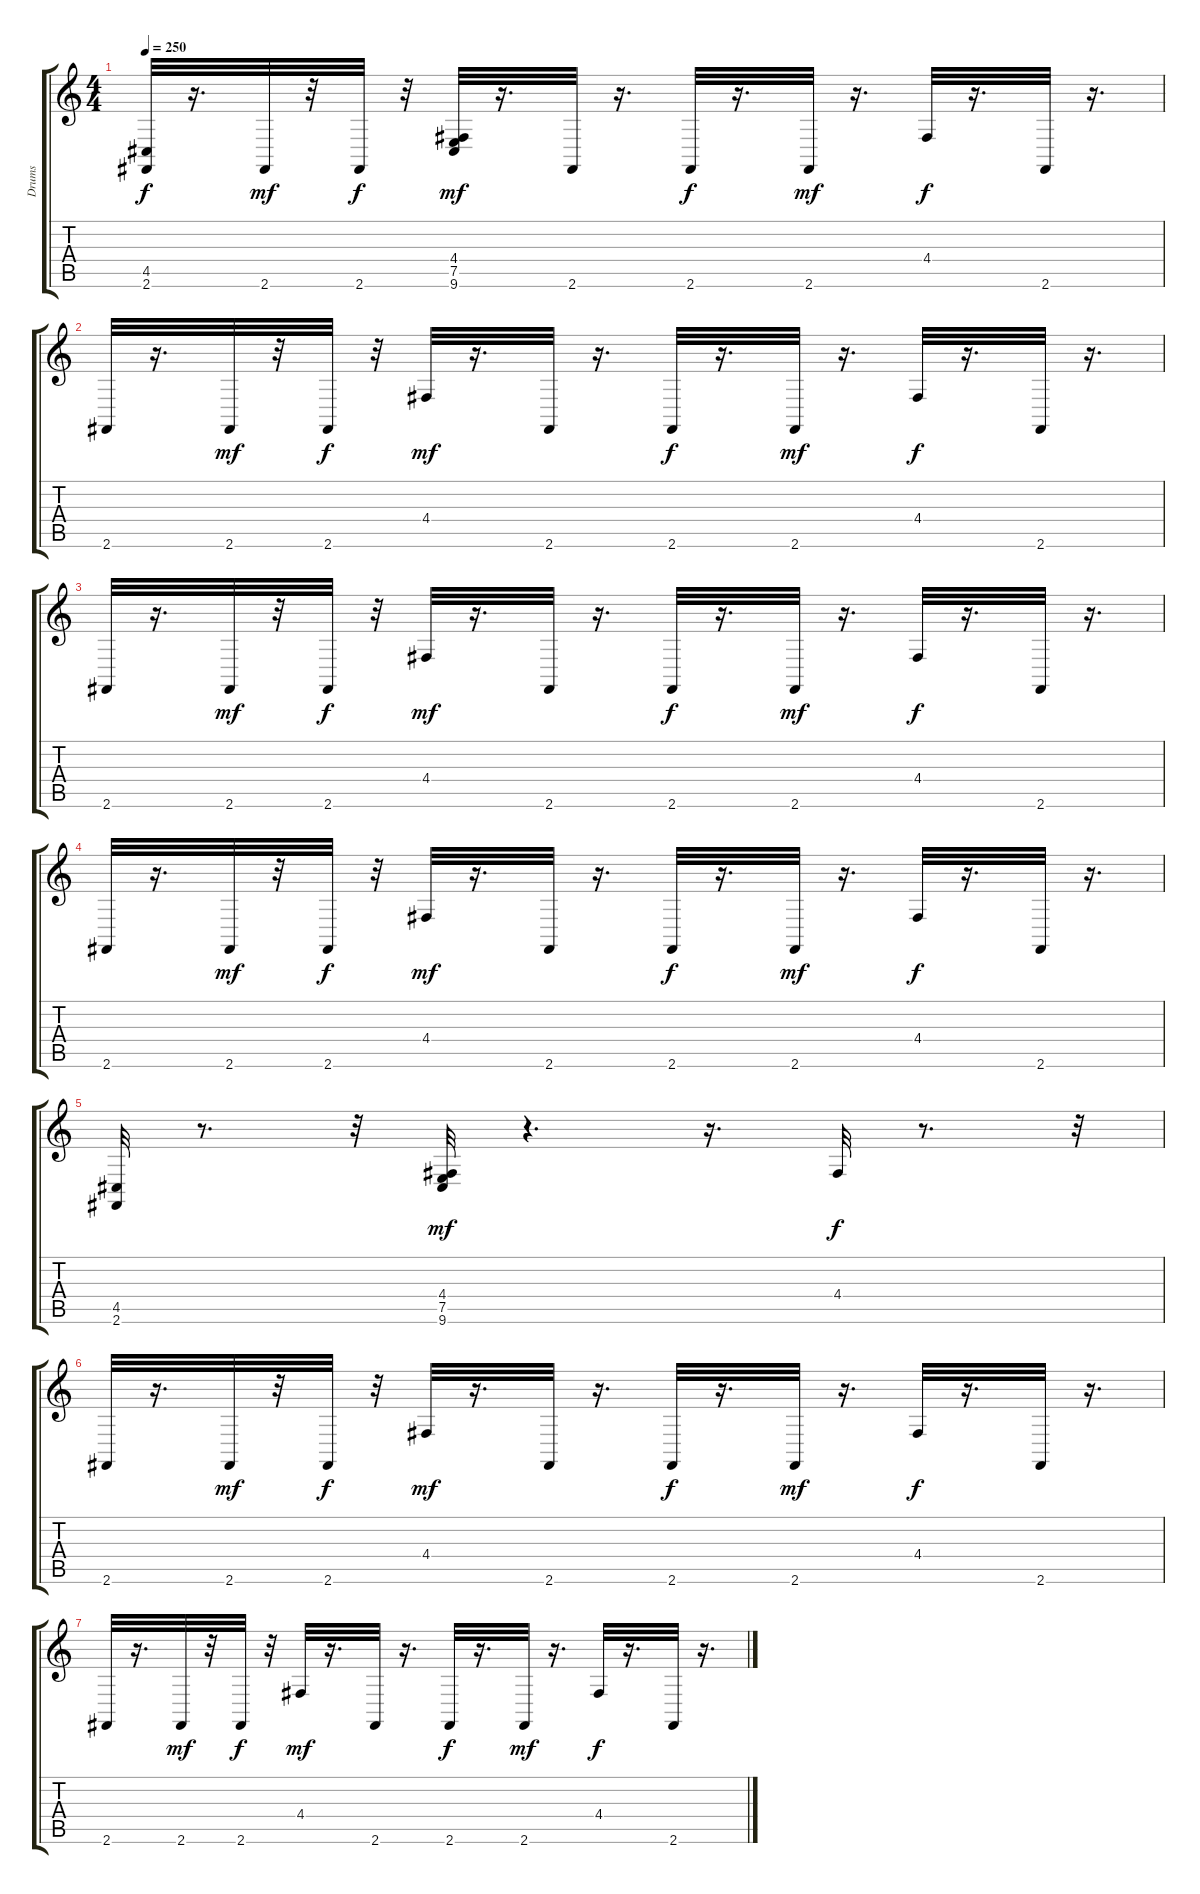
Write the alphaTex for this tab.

\track ("Drums" "Drums") {instrument synthdrum}
\staff {score tabs}
\tuning (E4 B3 G3 D3 A2 E2) {hide}
\ts (4 4)
\tempo 250
\clef g2
\ks c
(4.5 2.6).32{dy f} r.16{d} 2.6.32{dy mf} r.32 2.6.32{dy f} r.32 (4.4 7.5 9.6).32{dy mf} r.16{d} 2.6.32 r.16{d} 2.6.32{dy f} r.16{d} 2.6.32{dy mf} r.16{d} 4.4.32{dy f} r.16{d} 2.6.32 r.16{d} |
2.6.32 r.16{d} 2.6.32{dy mf} r.32 2.6.32{dy f} r.32 4.4.32{dy mf} r.16{d} 2.6.32 r.16{d} 2.6.32{dy f} r.16{d} 2.6.32{dy mf} r.16{d} 4.4.32{dy f} r.16{d} 2.6.32 r.16{d} |
2.6.32 r.16{d} 2.6.32{dy mf} r.32 2.6.32{dy f} r.32 4.4.32{dy mf} r.16{d} 2.6.32 r.16{d} 2.6.32{dy f} r.16{d} 2.6.32{dy mf} r.16{d} 4.4.32{dy f} r.16{d} 2.6.32 r.16{d} |
2.6.32 r.16{d} 2.6.32{dy mf} r.32 2.6.32{dy f} r.32 4.4.32{dy mf} r.16{d} 2.6.32 r.16{d} 2.6.32{dy f} r.16{d} 2.6.32{dy mf} r.16{d} 4.4.32{dy f} r.16{d} 2.6.32 r.16{d} |
(4.5 2.6).32 r.8{d} r.32 (4.4 7.5 9.6).32{dy mf} r.4{d} r.16{d} 4.4.32{dy f} r.8{d} r.32 |
2.6.32 r.16{d} 2.6.32{dy mf} r.32 2.6.32{dy f} r.32 4.4.32{dy mf} r.16{d} 2.6.32 r.16{d} 2.6.32{dy f} r.16{d} 2.6.32{dy mf} r.16{d} 4.4.32{dy f} r.16{d} 2.6.32 r.16{d} |
2.6.32 r.16{d} 2.6.32{dy mf} r.32 2.6.32{dy f} r.32 4.4.32{dy mf} r.16{d} 2.6.32 r.16{d} 2.6.32{dy f} r.16{d} 2.6.32{dy mf} r.16{d} 4.4.32{dy f} r.16{d} 2.6.32 r.16{d}
